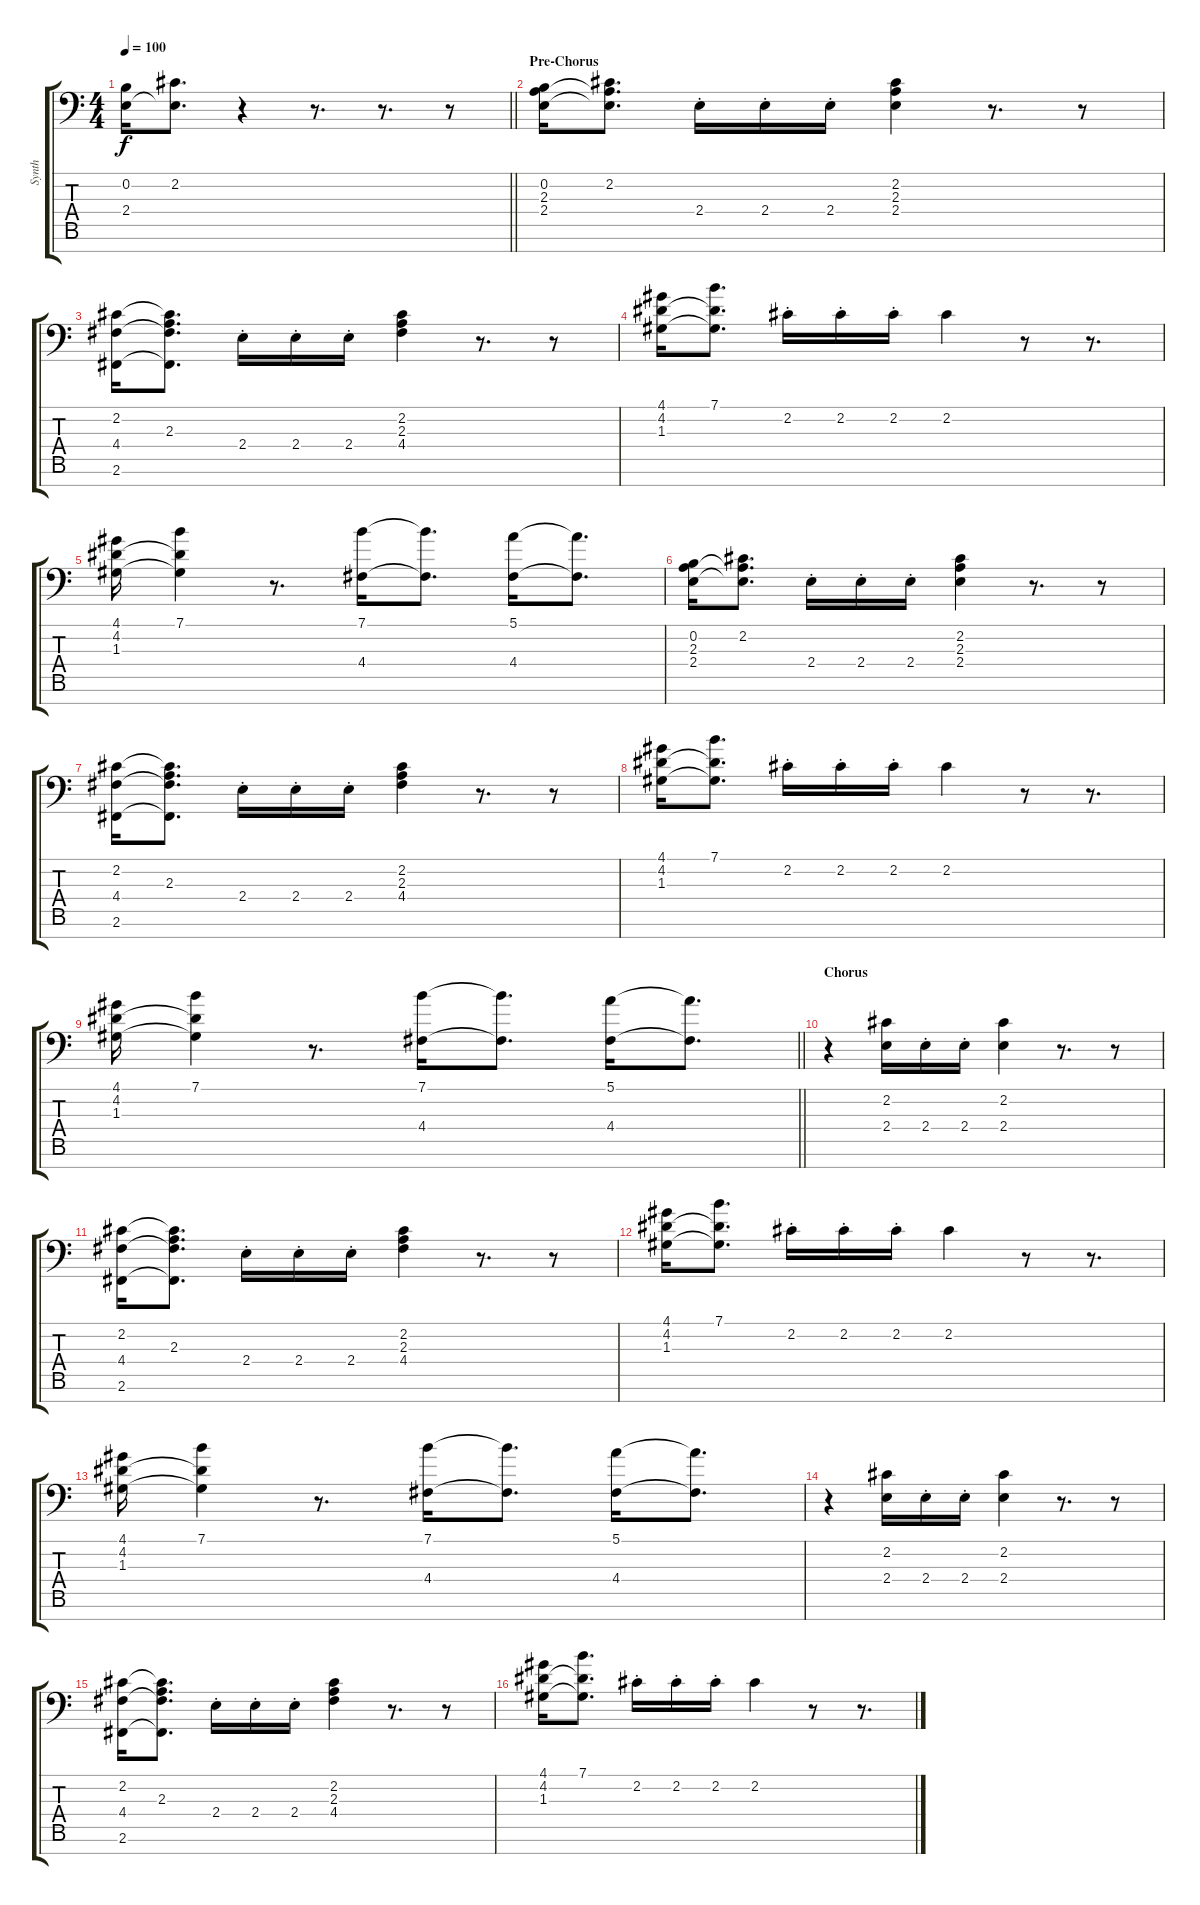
\track ("Synth" "Synth") {instrument lead2sawtooth}
\staff {score tabs}
\tuning (E4 B3 G3 D3 A2 E2 C-1) {hide}
\ts (4 4)
\tempo 100
\clef f4
\barLineRight lightlight
\ks c
(0.2 2.4).16{dy f} (2.2 2.4{t}).8{d} r.4 r.8{d} r.8{d} r.8 |
\section ("" "Pre-Chorus")
(0.2 2.3 2.4).16 (2.2 2.3{t} 2.4{t}).8{d} 2.4{st}.16 2.4{st}.16 2.4{st}.16 (2.2 2.3 2.4).4 r.8{d} r.8 |
(2.2 4.4 2.6).16 (2.2{t} 2.3 4.4{t} 2.6{t}).8{d} 2.4{st}.16 2.4{st}.16 2.4{st}.16 (2.2 2.3 4.4).4 r.8{d} r.8 |
(4.1 4.2 1.3).16 (7.1 4.2{t} 1.3{t}).8{d} 2.2{st}.16 2.2{st}.16 2.2{st}.16 2.2.4 r.8 r.8{d} |
(4.1 4.2 1.3).16 (7.1 4.2{t} 1.3{t}).4 r.8{d} (7.1 4.4).16 (7.1{t} 4.4{t}).8{d} (5.1 4.4).16 (5.1{t} 4.4{t}).8{d} |
(0.2 2.3 2.4).16 (2.2 2.3{t} 2.4{t}).8{d} 2.4{st}.16 2.4{st}.16 2.4{st}.16 (2.2 2.3 2.4).4 r.8{d} r.8 |
(2.2 4.4 2.6).16 (2.2{t} 2.3 4.4{t} 2.6{t}).8{d} 2.4{st}.16 2.4{st}.16 2.4{st}.16 (2.2 2.3 4.4).4 r.8{d} r.8 |
(4.1 4.2 1.3).16 (7.1 4.2{t} 1.3{t}).8{d} 2.2{st}.16 2.2{st}.16 2.2{st}.16 2.2.4 r.8 r.8{d} |
\barLineRight lightlight
(4.1 4.2 1.3).16 (7.1 4.2{t} 1.3{t}).4 r.8{d} (7.1 4.4).16 (7.1{t} 4.4{t}).8{d} (5.1 4.4).16 (5.1{t} 4.4{t}).8{d} |
\section ("" "Chorus")
r.4 (2.2 2.4).16 2.4{st}.16 2.4{st}.16 (2.2 2.4).4 r.8{d} r.8 |
(2.2 4.4 2.6).16 (2.2{t} 2.3 4.4{t} 2.6{t}).8{d} 2.4{st}.16 2.4{st}.16 2.4{st}.16 (2.2 2.3 4.4).4 r.8{d} r.8 |
(4.1 4.2 1.3).16 (7.1 4.2{t} 1.3{t}).8{d} 2.2{st}.16 2.2{st}.16 2.2{st}.16 2.2.4 r.8 r.8{d} |
(4.1 4.2 1.3).16 (7.1 4.2{t} 1.3{t}).4 r.8{d} (7.1 4.4).16 (7.1{t} 4.4{t}).8{d} (5.1 4.4).16 (5.1{t} 4.4{t}).8{d} |
r.4 (2.2 2.4).16 2.4{st}.16 2.4{st}.16 (2.2 2.4).4 r.8{d} r.8 |
(2.2 4.4 2.6).16 (2.2{t} 2.3 4.4{t} 2.6{t}).8{d} 2.4{st}.16 2.4{st}.16 2.4{st}.16 (2.2 2.3 4.4).4 r.8{d} r.8 |
(4.1 4.2 1.3).16 (7.1 4.2{t} 1.3{t}).8{d} 2.2{st}.16 2.2{st}.16 2.2{st}.16 2.2.4 r.8 r.8{d}
